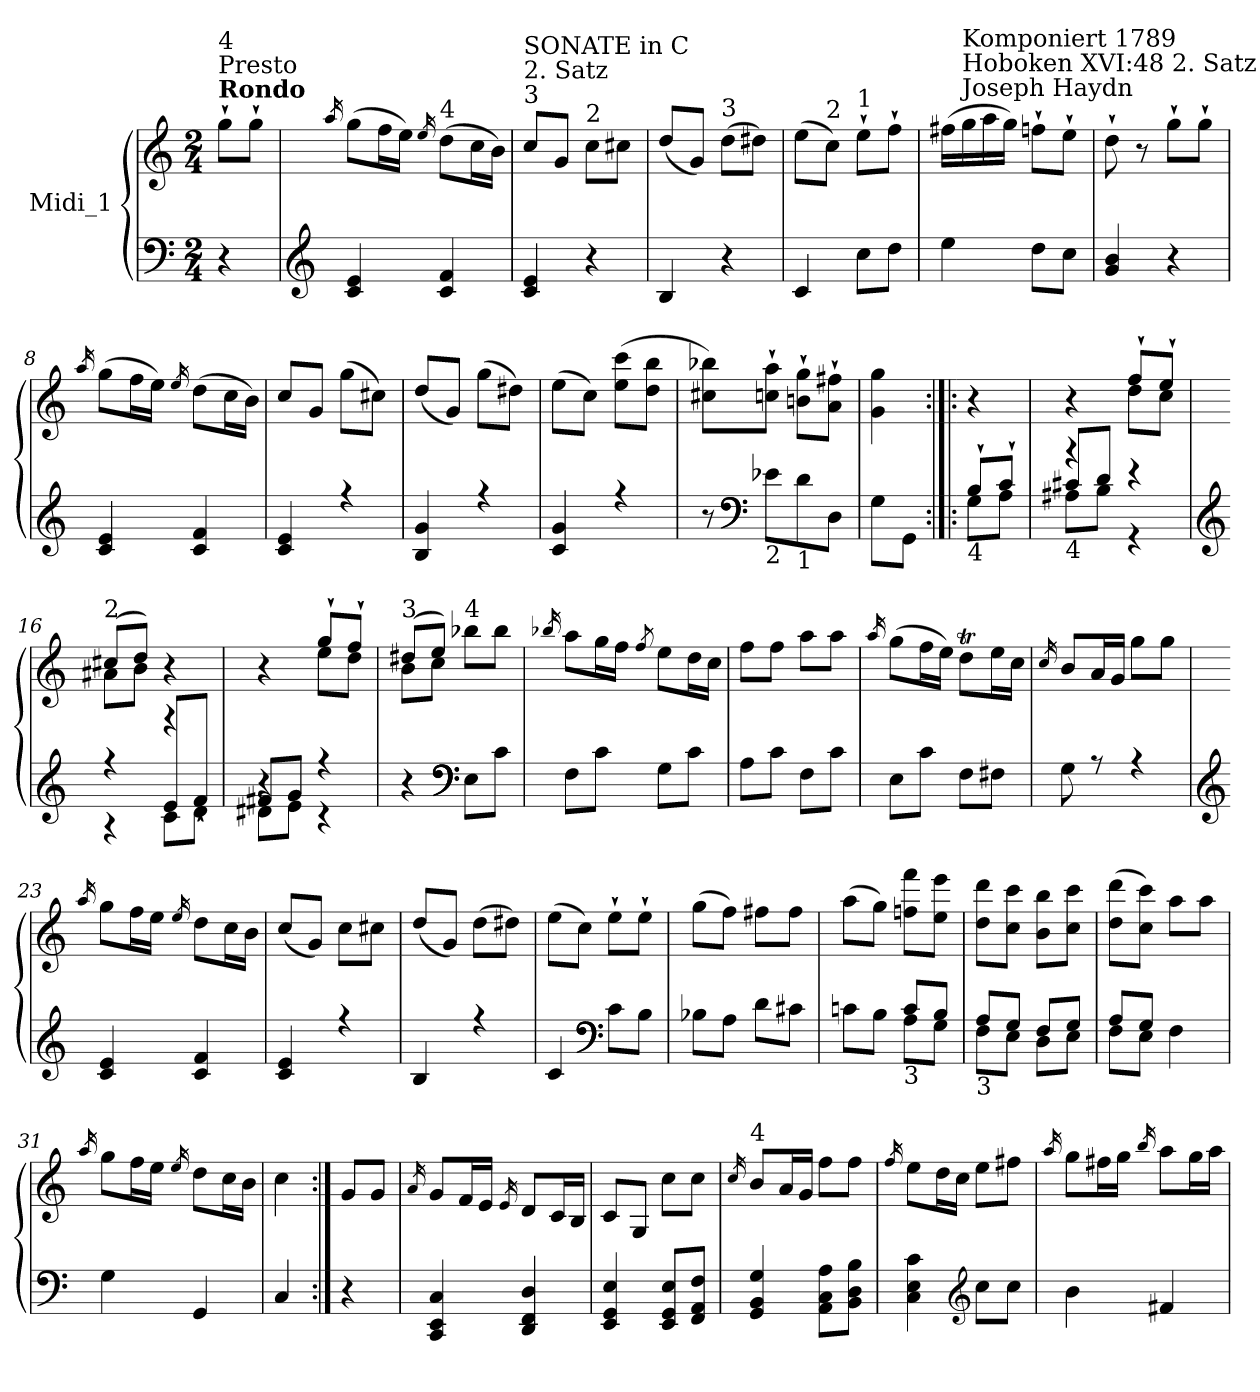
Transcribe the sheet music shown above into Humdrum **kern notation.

**kern	**kern
*part1	*part1
*staff2	*staff1
*I"Midi_1	*
*clefF4	*clefG2
*k[]	*k[]
*M2/4	*M2/4
=1	=1
!	!LO:TX:a:B:t=Rondo
!	!LO:TX:a:t=Presto
!	!LO:TX:a:t=4
4r	8gg`\L
.	8gg`\J
=2	=2
*clefG2	*
.	16qaa/
4c/ 4e/	(>8gg\L
.	16ff\L
.	16ee\JJ)
.	16qee/
!	!LO:TX:a:t=4
4c/ 4f/	(>8dd\L
.	16cc\L
.	16b\JJ)
=3	=3
!	!LO:TX:a:t=3
!	!LO:TX:a:t=2. Satz
!	!LO:TX:a:t=SONATE in C
4c/ 4e/	8cc/L
.	8g/J
!	!LO:TX:a:t=2
4r	8cc\L
.	8cc#X\J
=4	=4
4B/	(8dd/L
.	8g/J)
!	!LO:TX:a:t=3
4r	(>8dd\L
.	8dd#X\J)
=5	=5
4c/	(>8ee\L
!	!LO:TX:a:t=2
.	8cc\J)
!	!LO:TX:a:t=1
8cc\L	8ee`\L
8dd\J	8ff`\J
=6	=6
4ee\	(>16ff#X\LL
!	!LO:TX:a:t=Joseph Haydn
!	!LO:TX:a:t=Hoboken XVI&colon;48 2. Satz
!	!LO:TX:a:t=Komponiert 1789
.	16gg\
.	16aa\
.	16gg\JJ)
8dd\L	8ffn`\L
8cc\J	8ee`\J
=7	=7
4g/ 4b/	8dd`\
.	8r
4r	8gg`\L
.	8gg`\J
!!LO:LB:g=z
=8	=8
.	16qaa/
*^	*
4c/ 4e/	2ryy	(>8gg\L
.	.	16ff\L
.	.	16ee\JJ)
.	.	16qee/
4c/ 4f/	.	(>8dd\L
.	.	16cc\L
.	.	16b\JJ)
=9	=9	=9
4c/ 4e/	2ryy	8cc/L
.	.	8g/J
4r	.	(8gg\L
.	.	8cc#X\J)
=10	=10	=10
4B/ 4g/	2ryy	(8dd/L
.	.	8g/J)
4r	.	(>8gg\L
.	.	8dd#X\J)
=11	=11	=11
4c/ 4g/	2ryy	(>8ee\L
.	.	8cc\J)
4r	.	(>8ee\ 8ccc\L
.	.	8dd\ 8bb\J
=12	=12	=12
8r	8ryy	8cc#X\ 8bb-X\L)
*clefF4	*	*
!LO:TX:b:t=2	!	!
8e-X\L	8ryy	8ccn\` 8aa\`J
!LO:TX:b:t=1	!	!
8d\	4ryy	8bni\` 8gg\`L
8D\J	.	8a\` 8ff#X\`J
=13	=13	=13
8G\L	4ryy	4g\ 4gg\
8GG\J	.	.
=14:|!|:	=14:|!|:	=14:|!|:
!LO:TX:b:t=4	!	!
8B`/L	8G\L	4r
8c`/J	8A\J	.
!!LO:LB:g=z
=15	=15	=15
*	*^	*^
!LO:TX:b:t=4	!	!	!	!
4rb	8c#X/L	8A#X\L	4r	4ryy
.	8d/J	8B\J	.	.
4ryy	4r	4r	8ff`/L	8dd\L
.	.	.	8ee`/J	8cc\J
=16	=16	=16	=16	=16
*clefG2	*	*	*	*
!	!	!	!LO:TX:a:t=2	!
4ryy	4r	4r	(8cc#X/L	8a#X\L
.	.	.	8dd/J)	8b\J
4rggg	8e/L	8c\L	4r	4ryy
.	8f`/J	8d\J	.	.
=17	=17	=17	=17	=17
4r	8f#X/L	8d#X\L	4r	4ryy
.	8g/J	8e\J	.	.
4ryy	4r	4r	8gg`/L	8ee\L
.	.	.	8ff`/J	8dd\J
=18	=18	=18	=18	=18
!	!	!	!LO:TX:a:t=3	!
4ryy	4r	4ryy	(8dd#X/L	8b\L
.	.	.	8ee/J)	8cc\J
*clefF4	*	*	*	*
!	!	!	!LO:TX:a:t=4	!
4ryy	8E\L	4ryy	8bb-X\L	4ryy
.	8c\J	.	8bb-\J	.
*	*	*	*v	*v
=19	=19	=19	=19
.	.	.	16qbb-X/
2ryy	8F\L	2ryy	8aa\L
.	8c\J	.	16gg\L
.	.	.	16ff\JJ
.	.	.	8qff/
.	8G\L	.	8ee\L
.	8c\J	.	16dd\L
.	.	.	16cc\JJ
=20	=20	=20	=20
2ryy	8A\L	2ryy	8ff\L
.	8c\J	.	8ff\J
.	8F\L	.	8aa\L
.	8c\J	.	8aa\J
!!LO:LB:g=z
=21	=21	=21	=21
.	.	.	16qaa/
2ryy	8E\L	2ryy	(>8gg\L
.	8c\J	.	16ff\L
.	.	.	16ee\JJ)
.	8F\L	.	8ddT\L
.	8F#X\J	.	16ee\L
.	.	.	16cc\JJ
*v	*v	*v	*
!!LO:LB:g=z
=22	=22
.	16qcc/
*^	*
8G\	2ryy	8b/L
8r	.	16a/L
.	.	16g/JJ
4r	.	8gg\L
.	.	8gg\J
=23	=23	=23
*clefG2	*	*
.	.	16qaa/
4c/ 4e/	2ryy	8gg\L
.	.	16ff\L
.	.	16ee\JJ
.	.	16qee/
4c/ 4f/	.	8dd\L
.	.	16cc\L
.	.	16b\JJ
=24	=24	=24
4c/ 4e/	2ryy	(8cc/L
.	.	8g/J)
4r	.	8cc\L
.	.	8cc#X\J
=25	=25	=25
4B/	2ryy	(8dd/L
.	.	8g/J)
4r	.	(>8dd\L
.	.	8dd#X\J)
=26	=26	=26
4c/	4ryy	(>8ee\L
.	.	8cc\J)
*clefF4	*	*
8c\L	4ryy	8ee`\L
8B\J	.	8ee`\J
=27	=27	=27
8B-X\L	2ryy	(>8gg\L
8A\J	.	8ff\J)
8d\L	.	8ff#X\L
8c#X\J	.	8ff#\J
!!LO:LB:g=z
=28	=28	=28
8cni\L	4ryy	(>8aa\L
8B\J	.	8gg\J)
!LO:TX:b:t=3	!	!
8c/L	8A\L	8ffni\ 8fff\L
8B/J	8G\J	8ee\ 8eee\J
!!LO:PB:g=z
=29	=29	=29
!LO:TX:b:t=3	!	!
8A/L	8F\L	8dd\ 8ddd\L
8G/J	8E\J	8cc\ 8ccc\J
8F/L	8D\L	8b\ 8bb\L
8G/J	8E\J	8cc\ 8ccc\J
=30	=30	=30
8A/L	8F\L	(>8dd\ 8ddd\L
8G/J	8E\J	8cc\ 8ccc\J)
4F\	4ryy	8aa\L
.	.	8aa\J
=31	=31	=31
.	.	16qaa/
4G\	2ryy	8gg\L
.	.	16ff\L
.	.	16ee\JJ
.	.	16qee/
4GG/	.	8dd\L
.	.	16cc\L
.	.	16b\JJ
=32	=32	=32
4C/	4ryy	4cc\
=33:|!	=33:|!	=33:|!
4r	4ryy	8g/L
.	.	8g/J
=34	=34	=34
.	.	16qa/
4CC/ 4EE/ 4C/	2ryy	8g/L
.	.	16f/L
.	.	16e/JJ
.	.	16qe/
4DD/ 4FF/ 4D/	.	8d/L
.	.	16c/L
.	.	16B/JJ
=35	=35	=35
4EE/ 4GG/ 4E/	2ryy	8c/L
.	.	8G/J
8EE/ 8GG/ 8E/L	.	8cc\L
8FF/ 8AA/ 8F/J	.	8cc\J
!!LO:LB:g=z
=36	=36	=36
.	.	16qcc/
!	!	!LO:TX:a:t=4
4GG/ 4BB/ 4G/	2ryy	8b/L
.	.	16a/L
.	.	16g/JJ
8AA\ 8C\ 8A\L	.	8ff\L
8BB\ 8D\ 8B\J	.	8ff\J
*v	*v	*
!!LO:LB:g=z
=37	=37
.	16qff/
4C\ 4E\ 4c\	8ee\L
.	16dd\L
.	16cc\JJ
*clefG2	*
8cc\L	8ee\L
8cc\J	8ff#X\J
=38	=38
.	16qaa/
4b\	8gg\L
.	16ff#X\L
.	16gg\JJ
.	16qbb/
4f#X/	8aa\L
.	16gg\L
.	16aa\JJ
=	=
*-	*-
